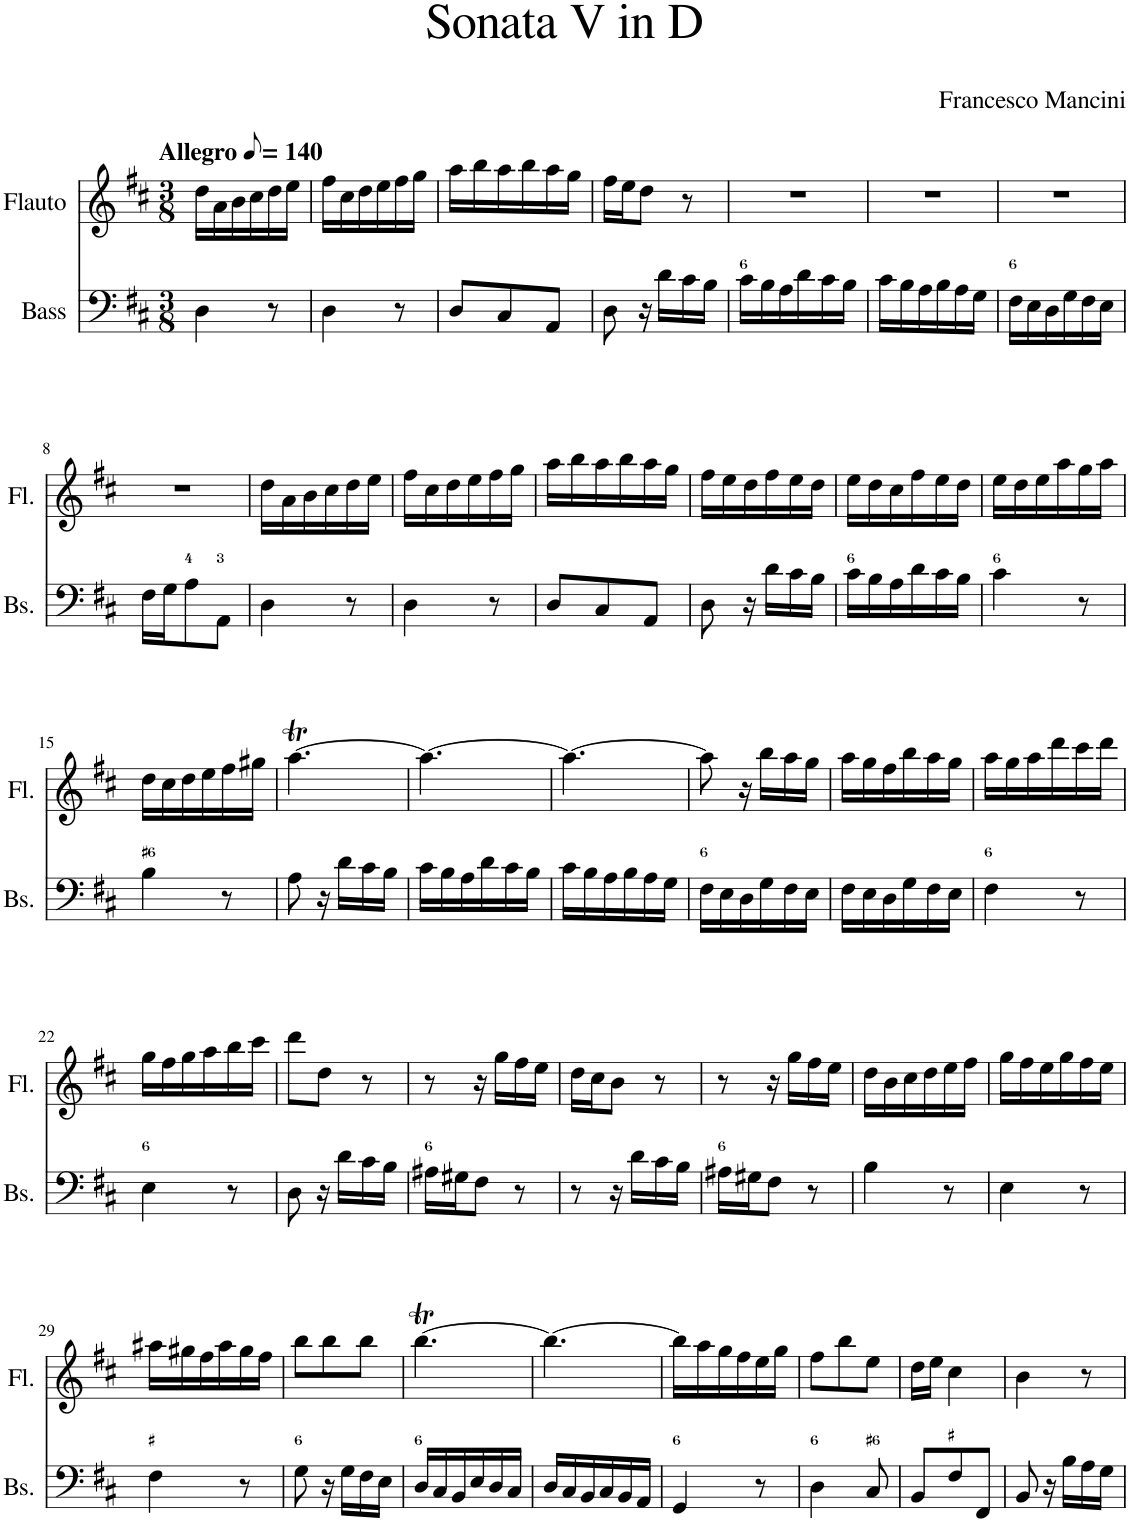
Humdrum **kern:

**kern	**kern
*part2	*part1
*staff2	*staff1
*I"Bass	*I"Flauto
*I'Bs.	*I'Fl.
*clefF4	*clefG2
*k[f#c#]	*k[f#c#]
*M3/8	*M3/8
*MM70	*MM70
=1	=1
!	!LO:TX:a:B:t=Allegro
4D\	16dd\LL
.	16a\
.	16b\
.	16cc#\
8r	16dd\
.	16ee\JJ
=2	=2
4D\	16ff#\LL
.	16cc#\
.	16dd\
.	16ee\
8r	16ff#\
.	16gg\JJ
=3	=3
8D/L	16aa\LL
.	16bb\
8C#/	16aa\
.	16bb\
8AA/J	16aa\
.	16gg\JJ
=4	=4
8D\	16ff#\LL
.	16ee\J
16r	8dd\J
16d\LL	.
16c#\	8r
16B\JJ	.
=5	=5
16c#\LL	4.r
16B\	.
16A\	.
16d\	.
16c#\	.
16B\JJ	.
=6	=6
16c#\LL	4.r
16B\	.
16A\	.
16B\	.
16A\	.
16G\JJ	.
=7	=7
16F#\LL	4.r
16E\	.
16D\	.
16G\	.
16F#\	.
16E\JJ	.
!!LO:LB:g=z
=8	=8
16F#\LL	4.r
16G\J	.
8A\	.
8AA\J	.
=9	=9
4D\	16dd\LL
.	16a\
.	16b\
.	16cc#\
8r	16dd\
.	16ee\JJ
=10	=10
4D\	16ff#\LL
.	16cc#\
.	16dd\
.	16ee\
8r	16ff#\
.	16gg\JJ
=11	=11
8D/L	16aa\LL
.	16bb\
8C#/	16aa\
.	16bb\
8AA/J	16aa\
.	16gg\JJ
=12	=12
8D\	16ff#\LL
.	16ee\
16r	16dd\
16d\LL	16ff#\
16c#\	16ee\
16B\JJ	16dd\JJ
=13	=13
16c#\LL	16ee\LL
16B\	16dd\
16A\	16cc#\
16d\	16ff#\
16c#\	16ee\
16B\JJ	16dd\JJ
=14	=14
4c#\	16ee\LL
.	16dd\
.	16ee\
.	16aa\
8r	16gg\
.	16aa\JJ
!!LO:LB:g=z
=15	=15
4B\	16dd\LL
.	16cc#\
.	16dd\
.	16ee\
8r	16ff#\
.	16gg#X\JJ
=16	=16
8A\	[4.aaT\
16r	.
16d\LL	.
16c#\	.
16B\JJ	.
=17	=17
16c#\LL	4.aa\_
16B\	.
16A\	.
16d\	.
16c#\	.
16B\JJ	.
=18	=18
16c#\LL	4.aa\_
16B\	.
16A\	.
16B\	.
16A\	.
16G\JJ	.
=19	=19
16F#\LL	8aa\]
16E\	.
16D\	16r
16G\	16bb\LL
16F#\	16aa\
16E\JJ	16gg\JJ
=20	=20
16F#\LL	16aa\LL
16E\	16gg\
16D\	16ff#\
16G\	16bb\
16F#\	16aa\
16E\JJ	16gg\JJ
=21	=21
4F#\	16aa\LL
.	16gg\
.	16aa\
.	16ddd\
8r	16ccc#\
.	16ddd\JJ
!!LO:LB:g=z
=22	=22
4E\	16gg\LL
.	16ff#\
.	16gg\
.	16aa\
8r	16bb\
.	16ccc#\JJ
=23	=23
8D\	8ddd\L
16r	8dd\J
16d\LL	.
16c#\	8r
16B\JJ	.
=24	=24
16A#X\LL	8r
16G#X\J	.
8F#\J	16r
.	16gg\LL
8r	16ff#\
.	16ee\JJ
=25	=25
8r	16dd\LL
.	16cc#\J
16r	8b\J
16d\LL	.
16c#\	8r
16B\JJ	.
=26	=26
16A#X\LL	8r
16G#X\J	.
8F#\J	16r
.	16gg\LL
8r	16ff#\
.	16ee\JJ
=27	=27
4B\	16dd\LL
.	16b\
.	16cc#\
.	16dd\
8r	16ee\
.	16ff#\JJ
=28	=28
4E\	16gg\LL
.	16ff#\
.	16ee\
.	16gg\
8r	16ff#\
.	16ee\JJ
!!LO:LB:g=z
=29	=29
4F#\	16aa#X\LL
.	16gg#X\
.	16ff#\
.	16aa#\
8r	16gg#\
.	16ff#\JJ
=30	=30
8G\	8bb\L
16r	8bb\
16G\LL	.
16F#\	8bb\J
16E\JJ	.
=31	=31
16D/LL	[4.bbT\
16C#/	.
16BB/	.
16E/	.
16D/	.
16C#/JJ	.
=32	=32
16D/LL	4.bb\_
16C#/	.
16BB/	.
16C#/	.
16BB/	.
16AA/JJ	.
=33	=33
4GG/	16bb\LL]
.	16aa\
.	16gg\
.	16ff#\
8r	16ee\
.	16gg\JJ
=34	=34
4D\	8ff#\L
.	8bb\
8C#/	8ee\J
=35	=35
8BB/L	16dd\LL
.	16ee\JJ
8F#/	4cc#\
8FF#/J	.
=36	=36
8BB/	4b\
16r	.
16B\LL	.
16A\	8r
16G\JJ	.
=	=
*-	*-
